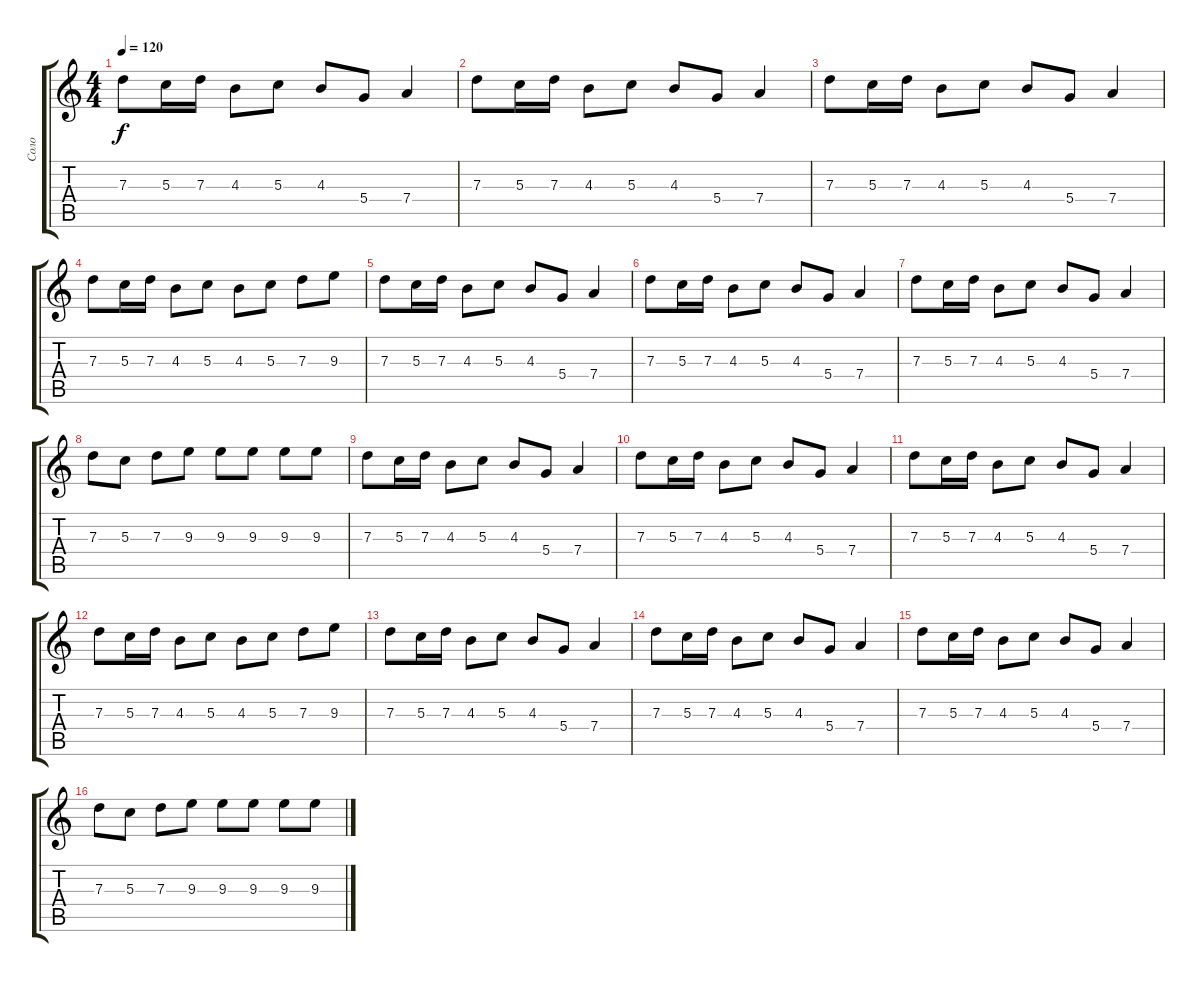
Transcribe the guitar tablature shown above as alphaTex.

\track ("Соло" "Соло") {instrument distortionguitar}
\staff {score tabs}
\tuning (E4 B3 G3 D3 A2 E2) {hide}
\ts (4 4)
\tempo 120
\clef g2
\ks c
7.3.8{dy f} 5.3.16 7.3.16 4.3.8 5.3.8 4.3.8 5.4.8 7.4.4 |
7.3.8 5.3.16 7.3.16 4.3.8 5.3.8 4.3.8 5.4.8 7.4.4 |
7.3.8 5.3.16 7.3.16 4.3.8 5.3.8 4.3.8 5.4.8 7.4.4 |
7.3.8 5.3.16 7.3.16 4.3.8 5.3.8 4.3.8 5.3.8 7.3.8 9.3.8 |
7.3.8 5.3.16 7.3.16 4.3.8 5.3.8 4.3.8 5.4.8 7.4.4 |
7.3.8 5.3.16 7.3.16 4.3.8 5.3.8 4.3.8 5.4.8 7.4.4 |
7.3.8 5.3.16 7.3.16 4.3.8 5.3.8 4.3.8 5.4.8 7.4.4 |
7.3.8 5.3.8 7.3.8 9.3.8 9.3.8 9.3.8 9.3.8 9.3.8 |
7.3.8 5.3.16 7.3.16 4.3.8 5.3.8 4.3.8 5.4.8 7.4.4 |
7.3.8 5.3.16 7.3.16 4.3.8 5.3.8 4.3.8 5.4.8 7.4.4 |
7.3.8 5.3.16 7.3.16 4.3.8 5.3.8 4.3.8 5.4.8 7.4.4 |
7.3.8 5.3.16 7.3.16 4.3.8 5.3.8 4.3.8 5.3.8 7.3.8 9.3.8 |
7.3.8 5.3.16 7.3.16 4.3.8 5.3.8 4.3.8 5.4.8 7.4.4 |
7.3.8 5.3.16 7.3.16 4.3.8 5.3.8 4.3.8 5.4.8 7.4.4 |
7.3.8 5.3.16 7.3.16 4.3.8 5.3.8 4.3.8 5.4.8 7.4.4 |
7.3.8 5.3.8 7.3.8 9.3.8 9.3.8 9.3.8 9.3.8 9.3.8
